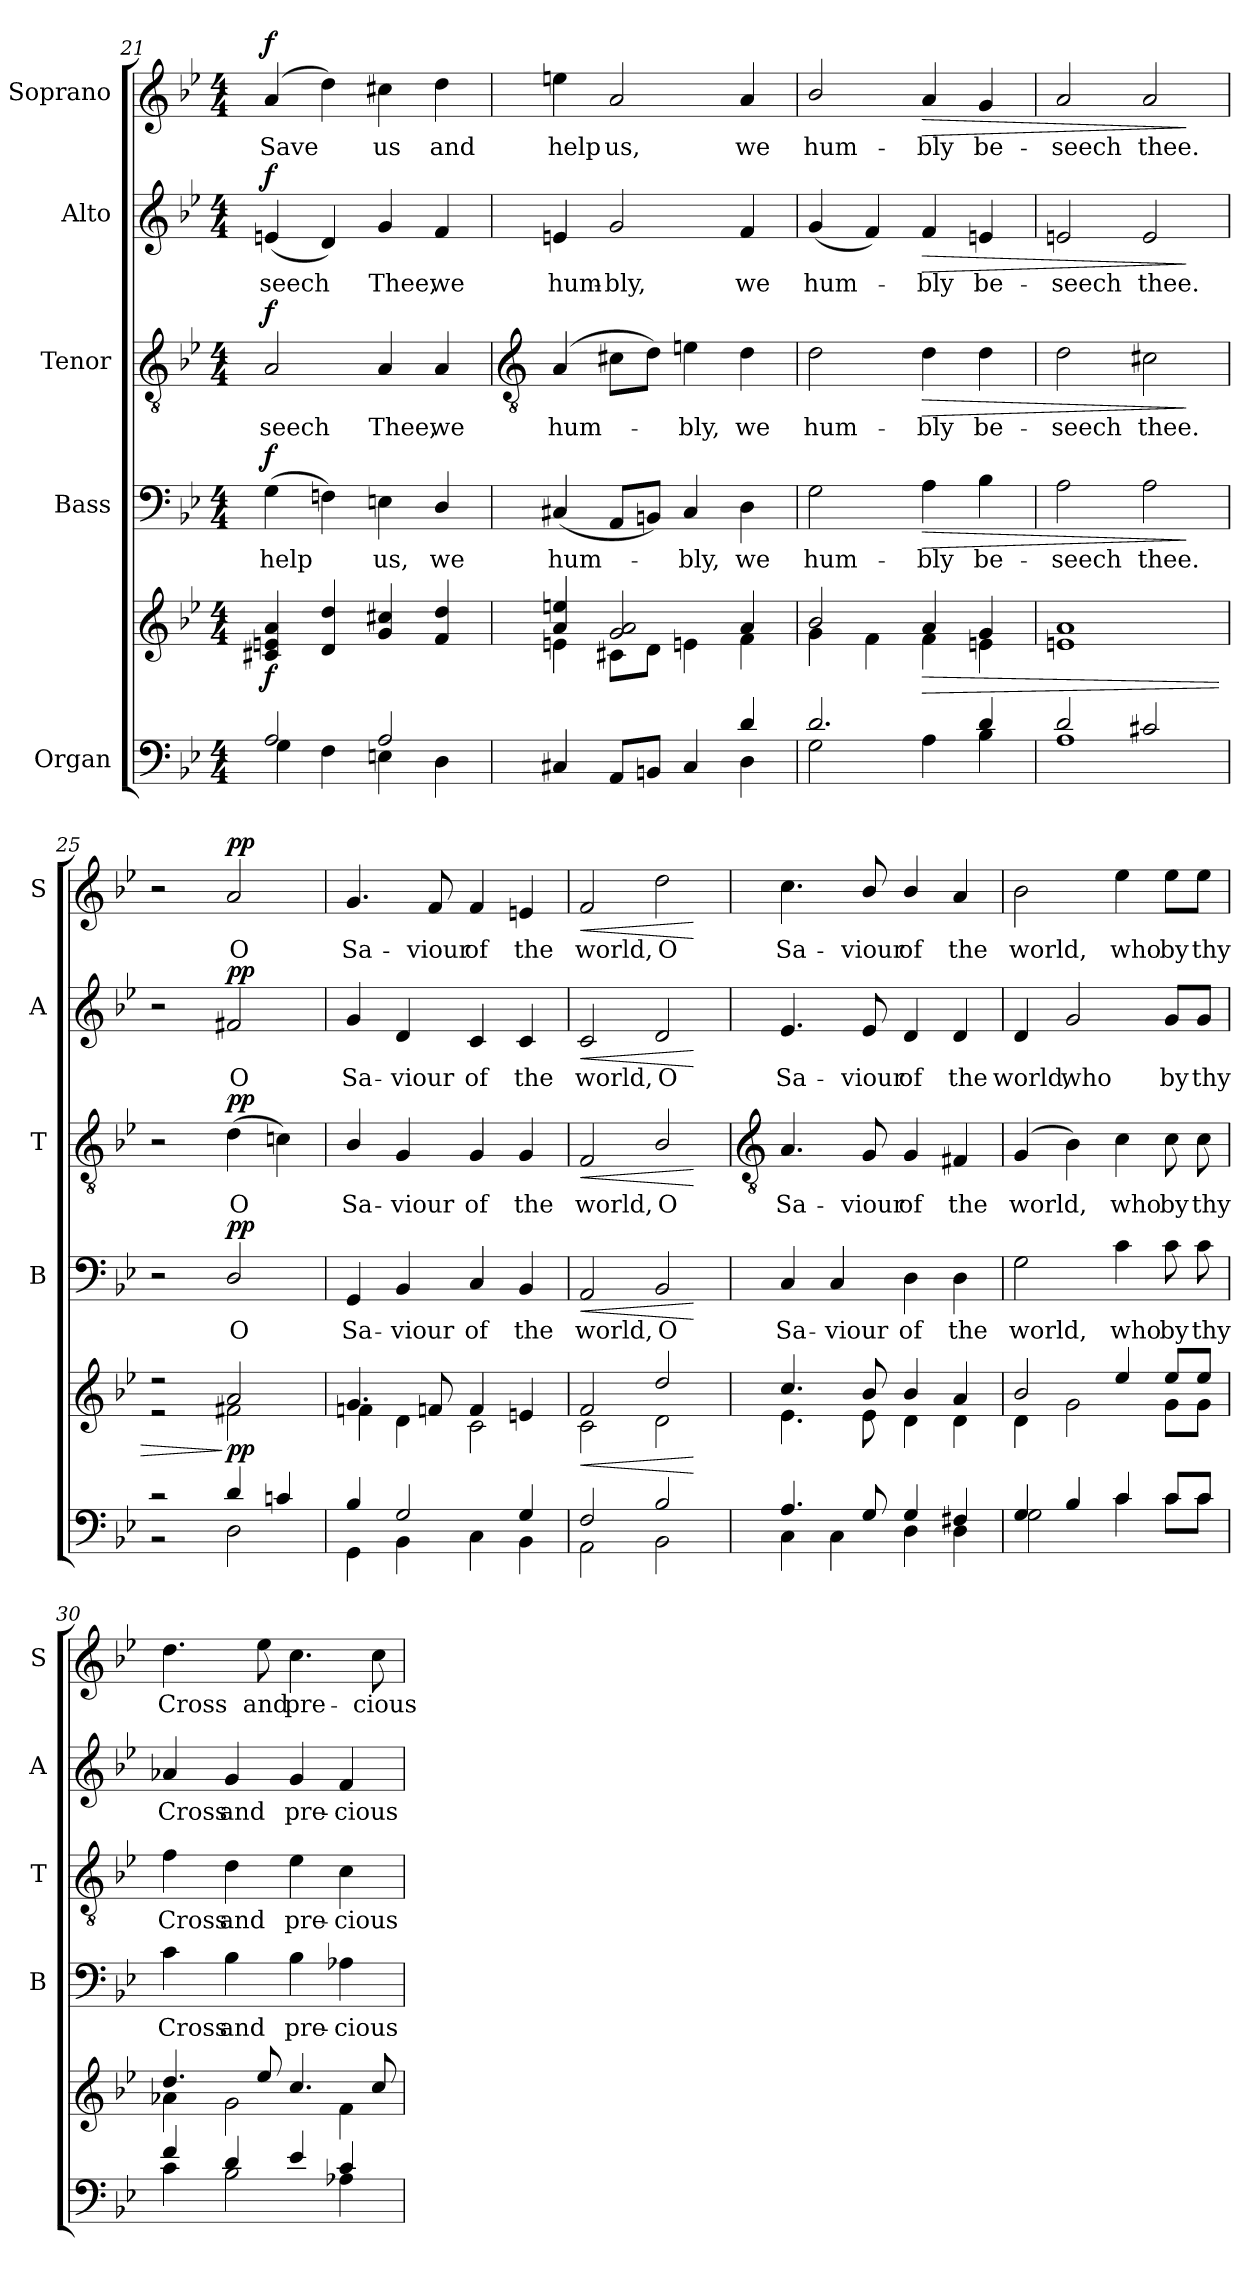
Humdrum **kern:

**kern	**kern	**dynam	**kern	**text	**dynam	**kern	**text	**dynam	**kern	**text	**dynam	**kern	**text	**dynam
*part5	*part5	*part5	*part4	*part4	*part4	*part3	*part3	*part3	*part2	*part2	*part2	*part1	*part1	*part1
*staff6	*staff5	*staff5/6	*staff4	*staff4	*staff4	*staff3	*staff3	*staff3	*staff2	*staff2	*staff2	*staff1	*staff1	*staff1
*I"Organ	*	*	*I"Bass	*	*	*I"Tenor	*	*	*I"Alto	*	*	*I"Soprano	*	*
*	*	*	*I'B	*	*	*I'T	*	*	*I'A	*	*	*I'S	*	*
*clefF4	*clefG2	*	*clefF4	*	*	*clefGv2	*	*	*clefG2	*	*	*clefG2	*	*
*k[b-e-]	*k[b-e-]	*	*k[b-e-]	*	*	*k[b-e-]	*	*	*k[b-e-]	*	*	*k[b-e-]	*	*
*B-:	*B-:	*	*B-:	*	*	*B-:	*	*	*B-:	*	*	*B-:	*	*
*M4/4	*M4/4	*	*M4/4	*	*	*M4/4	*	*	*M4/4	*	*	*M4/4	*	*
=21	=21	=21	=21	=21	=21	=21	=21	=21	=21	=21	=21	=21	=21	=21
*^	*^	*	*	*	*	*	*	*	*	*	*	*	*	*
!	!	!	!	!LO:DY:b	!	!LO:LY:b	!LO:DY:b	!	!LO:LY:b	!LO:DY:b	!	!LO:LY:b	!LO:DY:b	!	!LO:LY:b	!LO:DY:b
2A/	4G\	4c#X/ 4en/ 4a/	2ryy	f	(>4G	help	f	2A	seech	f	(<4en	seech	f	(<4a	Save	f
.	4F\	4d/ 4dd/	.	.	4Fn)	.	.	.	.	.	4d)	.	.	4dd)	.	.
!	!	!	!	!	!	!LO:LY:b	!	!	!LO:LY:b	!	!	!LO:LY:b	!	!	!LO:LY:b	!
2A/	4En\	4g/ 4cc#X/	2ryy	.	4En	us,	.	4A	Thee,	.	4g	Thee,	.	4cc#X	us	.
!	!	!	!	!	!	!LO:LY:b	!	!	!LO:LY:b	!	!	!LO:LY:b	!	!	!LO:LY:b	!
.	4D\	4f/ 4dd/	.	.	4D/	we	.	4A	we	.	4f	we	.	4dd	and	.
!!LO:LB:g=z
=22	=22	=22	=22	=22	=22	=22	=22	=22	=22	=22	=22	=22	=22	=22	=22	=22
*	*	*	*	*	*	*	*	*clefGv2	*	*	*	*	*	*	*	*
!	!	!	!	!	!	!LO:LY:b	!	!	!LO:LY:b	!	!	!LO:LY:b	!	!	!LO:LY:b	!
4C#X/	2ryy	4a/ 4een/	4en\	.	(<4C#X	hum-	.	(>4A	hum-	.	4en	hum-	.	4een	help	.
!	!	!	!	!	!	!	!	!	!	!	!	!LO:LY:b	!	!	!LO:LY:b	!
8AA/L	.	2g/ 2a/	8c#X\L	.	8AAL	.	.	8c#XL	.	.	2g	-bly,	.	2a	us,	.
8BBn/J	.	.	8d\J	.	8BBnJ)	.	.	8dJ)	.	.	.	.	.	.	.	.
!	!	!	!	!	!	!LO:LY:b	!	!	!LO:LY:b	!	!	!	!	!	!	!
4C#/	4ryy	.	4en\	.	4C#	bly,	.	4en	bly,	.	.	.	.	.	.	.
!	!	!	!	!	!	!LO:LY:b	!	!	!LO:LY:b	!	!	!LO:LY:b	!	!	!LO:LY:b	!
4d/	4D\	4a/	4f\	.	4D	we	.	4d	we	.	4f	we	.	4a	we	.
=23	=23	=23	=23	=23	=23	=23	=23	=23	=23	=23	=23	=23	=23	=23	=23	=23
!	!	!	!	!	!	!LO:LY:b	!	!	!LO:LY:b	!	!	!LO:LY:b	!	!	!LO:LY:b	!
2.d/	2G\	2b-/	4g\	.	2G	hum-	.	2d	hum-	.	(<4g	hum-	.	2b-/	hum-	.
.	.	.	4f\	.	.	.	.	.	.	.	4f)	.	.	.	.	.
!	!	!	!	!LO:HP:b	!	!LO:LY:b	!LO:HP:b	!	!LO:LY:b	!LO:HP:b	!	!LO:LY:b	!LO:HP:b	!	!LO:LY:b	!LO:HP:b
.	4A\	4a/	4f\	>	4A	-bly	>	4d	-bly	>	4f	bly	>	4a	-bly	>
!	!	!	!	!	!	!LO:LY:b	!	!	!LO:LY:b	!	!	!LO:LY:b	!	!	!LO:LY:b	!
4d/	4B-\	4g/	4en\	.	4B-	be-	.	4d	be-	.	4en	be-	.	4g	be-	.
=24	=24	=24	=24	=24	=24	=24	=24	=24	=24	=24	=24	=24	=24	=24	=24	=24
!	!	!	!	!	!	!LO:LY:b	!	!	!LO:LY:b	!	!	!LO:LY:b	!	!	!LO:LY:b	!
2d/	1A\	1a/	1en\	.	2A	-seech	.	2d	-seech	.	2en	-seech	.	2a	-seech	.
!	!	!	!	!	!	!LO:LY:b	!	!	!LO:LY:b	!	!	!LO:LY:b	!	!	!LO:LY:b	!
2c#X/	.	.	.	.	2A	thee.	.	2c#X	thee.	.	2e	thee.	.	2a	thee.	.
*v	*v	*	*	*	*	*	*	*	*	*	*	*	*	*	*	*
*	*v	*v	*	*	*	*	*	*	*	*	*	*	*	*	*
.	.	.	.	.	]	.	.	]	.	.	]	.	.	]
=25	=25	=25	=25	=25	=25	=25	=25	=25	=25	=25	=25	=25	=25	=25
*^	*^	*	*	*	*	*	*	*	*	*	*	*	*	*
2r	2r	2r	2r	.	2r	.	.	2r	.	.	2r	.	.	2r	.	.
!	!	!	!	!LO:DY:n=1:b	!	!LO:LY:b	!LO:DY:b	!	!LO:LY:b	!LO:DY:b	!	!LO:LY:b	!LO:DY:b	!	!LO:LY:b	!LO:DY:b
4d/	2D\	2a/	2f#X\	] pp	2D/	O	pp	(>4d	O	pp	2f#X	O	pp	2a	O	pp
4cn/	.	.	.	.	.	.	.	4cn)	.	.	.	.	.	.	.	.
=26	=26	=26	=26	=26	=26	=26	=26	=26	=26	=26	=26	=26	=26	=26	=26	=26
!	!	!	!	!	!	!LO:LY:b	!	!	!LO:LY:b	!	!	!LO:LY:b	!	!	!LO:LY:b	!
4B-/	4GG\	4.g/	4fn\	.	4GG	Sa-	.	4B-/	Sa-	.	4g	Sa-	.	4.g	Sa-	.
!	!	!	!	!	!	!LO:LY:b	!	!	!LO:LY:b	!	!	!LO:LY:b	!	!	!	!
2G/	4BB-\	.	4d\	.	4BB-	-viour	.	4G	-viour	.	4d	-viour	.	.	.	.
!	!	!	!	!	!	!	!	!	!	!	!	!	!	!	!LO:LY:b	!
.	.	8fn/	.	.	.	.	.	.	.	.	.	.	.	8f	-viour	.
!	!	!	!	!	!	!LO:LY:b	!	!	!LO:LY:b	!	!	!LO:LY:b	!	!	!LO:LY:b	!
.	4C\	4f/	2c\	.	4C	of	.	4G	of	.	4c	of	.	4f	of	.
!	!	!	!	!	!	!LO:LY:b	!	!	!LO:LY:b	!	!	!LO:LY:b	!	!	!LO:LY:b	!
4G/	4BB-\	4en/	.	.	4BB-	the	.	4G	the	.	4c	the	.	4en	the	.
=27	=27	=27	=27	=27	=27	=27	=27	=27	=27	=27	=27	=27	=27	=27	=27	=27
!	!	!	!	!LO:HP:b	!	!LO:LY:b	!LO:HP:b	!	!LO:LY:b	!LO:HP:b	!	!LO:LY:b	!LO:HP:b	!	!LO:LY:b	!LO:HP:b
2F/	2AA\	2f/	2c\	<	2AA	world,	<	2F	world,	<	2c	world,	<	2f	world,	<
!	!	!	!	!	!	!LO:LY:b	!	!	!LO:LY:b	!	!	!LO:LY:b	!	!	!LO:LY:b	!
2B-/	2BB-\	2dd/	2d\	.	2BB-	O	.	2B-/	O	.	2d	O	.	2dd	O	.
*v	*v	*	*	*	*	*	*	*	*	*	*	*	*	*	*	*
*	*v	*v	*	*	*	*	*	*	*	*	*	*	*	*	*
.	.	[	.	.	[	.	.	[	.	.	[	.	.	[
!!LO:LB:g=z
=28	=28	=28	=28	=28	=28	=28	=28	=28	=28	=28	=28	=28	=28	=28
*	*	*	*	*	*	*clefGv2	*	*	*	*	*	*	*	*
*^	*^	*	*	*	*	*	*	*	*	*	*	*	*	*
!	!	!	!	!	!	!LO:LY:b	!	!	!LO:LY:b	!	!	!LO:LY:b	!	!	!LO:LY:b	!
4.A/	4C\	4.cc/	4.e-\	.	4C	Sa-	.	4.A	Sa-	.	4.e-	Sa-	.	4.cc	Sa-	.
!	!	!	!	!	!	!LO:LY:b	!	!	!	!	!	!	!	!	!	!
.	4C\	.	.	.	4C	-viour	.	.	.	.	.	.	.	.	.	.
!	!	!	!	!	!	!	!	!	!LO:LY:b	!	!	!LO:LY:b	!	!	!LO:LY:b	!
8G/	.	8b-/	8e-\	.	.	.	.	8G	-viour	.	8e-	-viour	.	8b-/	-viour	.
!	!	!	!	!	!	!LO:LY:b	!	!	!LO:LY:b	!	!	!LO:LY:b	!	!	!LO:LY:b	!
4G/	4D\	4b-/	4d\	.	4D	of	.	4G	of	.	4d	of	.	4b-/	of	.
!	!	!	!	!	!	!LO:LY:b	!	!	!LO:LY:b	!	!	!LO:LY:b	!	!	!LO:LY:b	!
4F#X/	4D\	4a/	4d\	.	4D	the	.	4F#X	the	.	4d	the	.	4a	the	.
=29	=29	=29	=29	=29	=29	=29	=29	=29	=29	=29	=29	=29	=29	=29	=29	=29
!	!	!	!	!	!	!LO:LY:b	!	!	!LO:LY:b	!	!	!LO:LY:b	!	!	!LO:LY:b	!
4G/	2G\	2b-/	4d\	.	2G	world,	.	(<4G	world,	.	4d	world,	.	2b-	world,	.
!	!	!	!	!	!	!	!	!	!	!	!	!LO:LY:b	!	!	!	!
4B-/	.	.	2g\	.	.	.	.	4B-)	.	.	2g	who	.	.	.	.
!	!	!	!	!	!	!LO:LY:b	!	!	!LO:LY:b	!	!	!	!	!	!LO:LY:b	!
4c/	4c\	4ee-/	.	.	4c	who	.	4c	who	.	.	.	.	4ee-	who	.
!	!	!	!	!	!	!LO:LY:b	!	!	!LO:LY:b	!	!	!LO:LY:b	!	!	!LO:LY:b	!
8c/L	8c\L	8ee-/L	8g\L	.	8c	by	.	8c	by	.	8g/L	by	.	8ee-\L	by	.
!	!	!	!	!	!	!LO:LY:b	!	!	!LO:LY:b	!	!	!LO:LY:b	!	!	!LO:LY:b	!
8c/J	8c\J	8ee-/J	8g\J	.	8c	thy	.	8c	thy	.	8g/J	thy	.	8ee-\J	thy	.
=30	=30	=30	=30	=30	=30	=30	=30	=30	=30	=30	=30	=30	=30	=30	=30	=30
!	!	!	!	!	!	!LO:LY:b	!	!	!LO:LY:b	!	!	!LO:LY:b	!	!	!LO:LY:b	!
4f/	4c\	4.dd/	4a-X\	.	4c	Cross	.	4f	Cross	.	4a-X	Cross	.	4.dd	Cross	.
!	!	!	!	!	!	!LO:LY:b	!	!	!LO:LY:b	!	!	!LO:LY:b	!	!	!	!
4d/	2B-\	.	2g\	.	4B-	and	.	4d	and	.	4g	and	.	.	.	.
!	!	!	!	!	!	!	!	!	!	!	!	!	!	!	!LO:LY:b	!
.	.	8ee-/	.	.	.	.	.	.	.	.	.	.	.	8ee-	and	.
!	!	!	!	!	!	!LO:LY:b	!	!	!LO:LY:b	!	!	!LO:LY:b	!	!	!LO:LY:b	!
4e-/	.	4.cc/	.	.	4B-	pre-	.	4e-	pre-	.	4g	pre-	.	4.cc	pre-	.
!	!	!	!	!	!	!LO:LY:b	!	!	!LO:LY:b	!	!	!LO:LY:b	!	!	!	!
4c/	4A-X\	.	4f\	.	4A-X	-cious	.	4c	-cious	.	4f	-cious	.	.	.	.
!	!	!	!	!	!	!	!	!	!	!	!	!	!	!	!LO:LY:b	!
.	.	8cc/	.	.	.	.	.	.	.	.	.	.	.	8cc	-cious	.
*v	*v	*	*	*	*	*	*	*	*	*	*	*	*	*	*	*
*	*v	*v	*	*	*	*	*	*	*	*	*	*	*	*	*
=	=	=	=	=	=	=	=	=	=	=	=	=	=	=
*-	*-	*-	*-	*-	*-	*-	*-	*-	*-	*-	*-	*-	*-	*-
